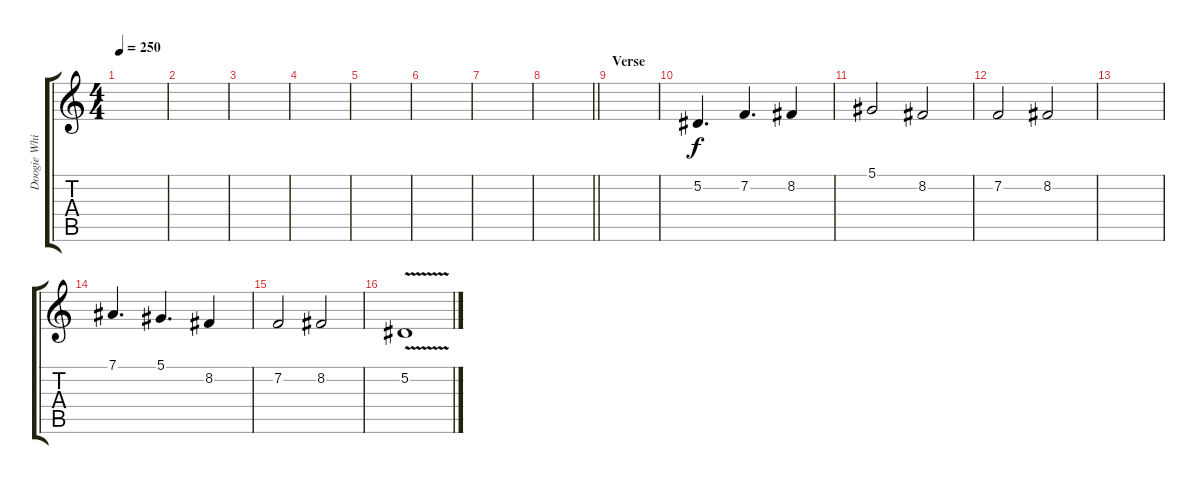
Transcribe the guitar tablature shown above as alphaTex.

\track ("Doogie White" "Doogie Whi") {instrument lead2sawtooth}
\staff {score tabs}
\tuning (Eb4 Bb3 Gb3 Db3 Ab2 Eb2) {hide}
\ts (4 4)
\tempo 250
\clef g2
\ks c
|
|
|
|
|
|
|
\barLineRight lightlight
|
\section ("" "Verse")
|
5.2.4{d} 7.2.4{d} 8.2.4 |
5.1.2 8.2.2 |
7.2.2 8.2.2 |
|
7.1.4{d} 5.1.4{d} 8.2.4 |
7.2.2 8.2.2 |
5.2{v}.1
